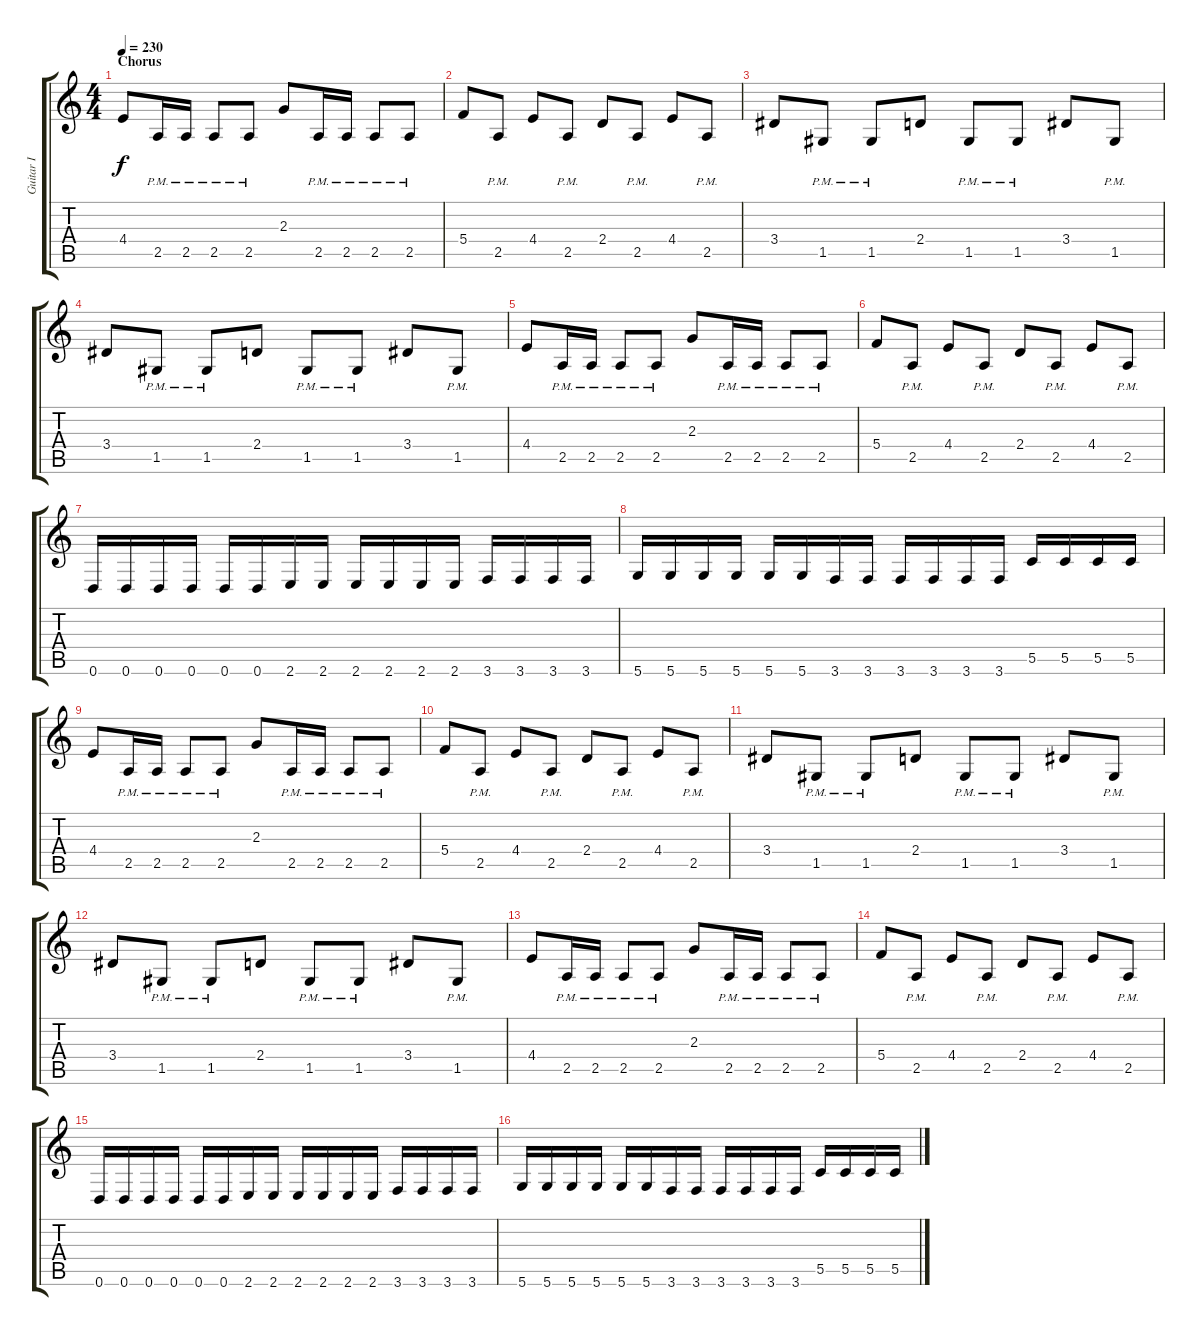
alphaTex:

\track ("Guitar I" "Guitar I") {instrument distortionguitar}
\staff {score tabs}
\tuning (D4 A3 F3 C3 G2 D2) {hide}
\ts (4 4)
\section ("" "Chorus")
\tempo 230
\clef g2
\ks c
4.4.8{dy f} 2.5{pm}.16 2.5{pm}.16 2.5{pm}.8 2.5{pm}.8 2.3.8 2.5{pm}.16 2.5{pm}.16 2.5{pm}.8 2.5{pm}.8 |
5.4.8 2.5{pm}.8 4.4.8 2.5{pm}.8 2.4.8 2.5{pm}.8 4.4.8 2.5{pm}.8 |
3.4.8 1.5{pm}.8 1.5{pm}.8 2.4.8 1.5{pm}.8 1.5{pm}.8 3.4.8 1.5{pm}.8 |
3.4.8 1.5{pm}.8 1.5{pm}.8 2.4.8 1.5{pm}.8 1.5{pm}.8 3.4.8 1.5{pm}.8 |
4.4.8 2.5{pm}.16 2.5{pm}.16 2.5{pm}.8 2.5{pm}.8 2.3.8 2.5{pm}.16 2.5{pm}.16 2.5{pm}.8 2.5{pm}.8 |
5.4.8 2.5{pm}.8 4.4.8 2.5{pm}.8 2.4.8 2.5{pm}.8 4.4.8 2.5{pm}.8 |
0.6.16 0.6.16 0.6.16 0.6.16 0.6.16 0.6.16 2.6.16 2.6.16 2.6.16 2.6.16 2.6.16 2.6.16 3.6.16 3.6.16 3.6.16 3.6.16 |
5.6.16 5.6.16 5.6.16 5.6.16 5.6.16 5.6.16 3.6.16 3.6.16 3.6.16 3.6.16 3.6.16 3.6.16 5.5.16 5.5.16 5.5.16 5.5.16 |
4.4.8 2.5{pm}.16 2.5{pm}.16 2.5{pm}.8 2.5{pm}.8 2.3.8 2.5{pm}.16 2.5{pm}.16 2.5{pm}.8 2.5{pm}.8 |
5.4.8 2.5{pm}.8 4.4.8 2.5{pm}.8 2.4.8 2.5{pm}.8 4.4.8 2.5{pm}.8 |
3.4.8 1.5{pm}.8 1.5{pm}.8 2.4.8 1.5{pm}.8 1.5{pm}.8 3.4.8 1.5{pm}.8 |
3.4.8 1.5{pm}.8 1.5{pm}.8 2.4.8 1.5{pm}.8 1.5{pm}.8 3.4.8 1.5{pm}.8 |
4.4.8 2.5{pm}.16 2.5{pm}.16 2.5{pm}.8 2.5{pm}.8 2.3.8 2.5{pm}.16 2.5{pm}.16 2.5{pm}.8 2.5{pm}.8 |
5.4.8 2.5{pm}.8 4.4.8 2.5{pm}.8 2.4.8 2.5{pm}.8 4.4.8 2.5{pm}.8 |
0.6.16 0.6.16 0.6.16 0.6.16 0.6.16 0.6.16 2.6.16 2.6.16 2.6.16 2.6.16 2.6.16 2.6.16 3.6.16 3.6.16 3.6.16 3.6.16 |
5.6.16 5.6.16 5.6.16 5.6.16 5.6.16 5.6.16 3.6.16 3.6.16 3.6.16 3.6.16 3.6.16 3.6.16 5.5.16 5.5.16 5.5.16 5.5.16
